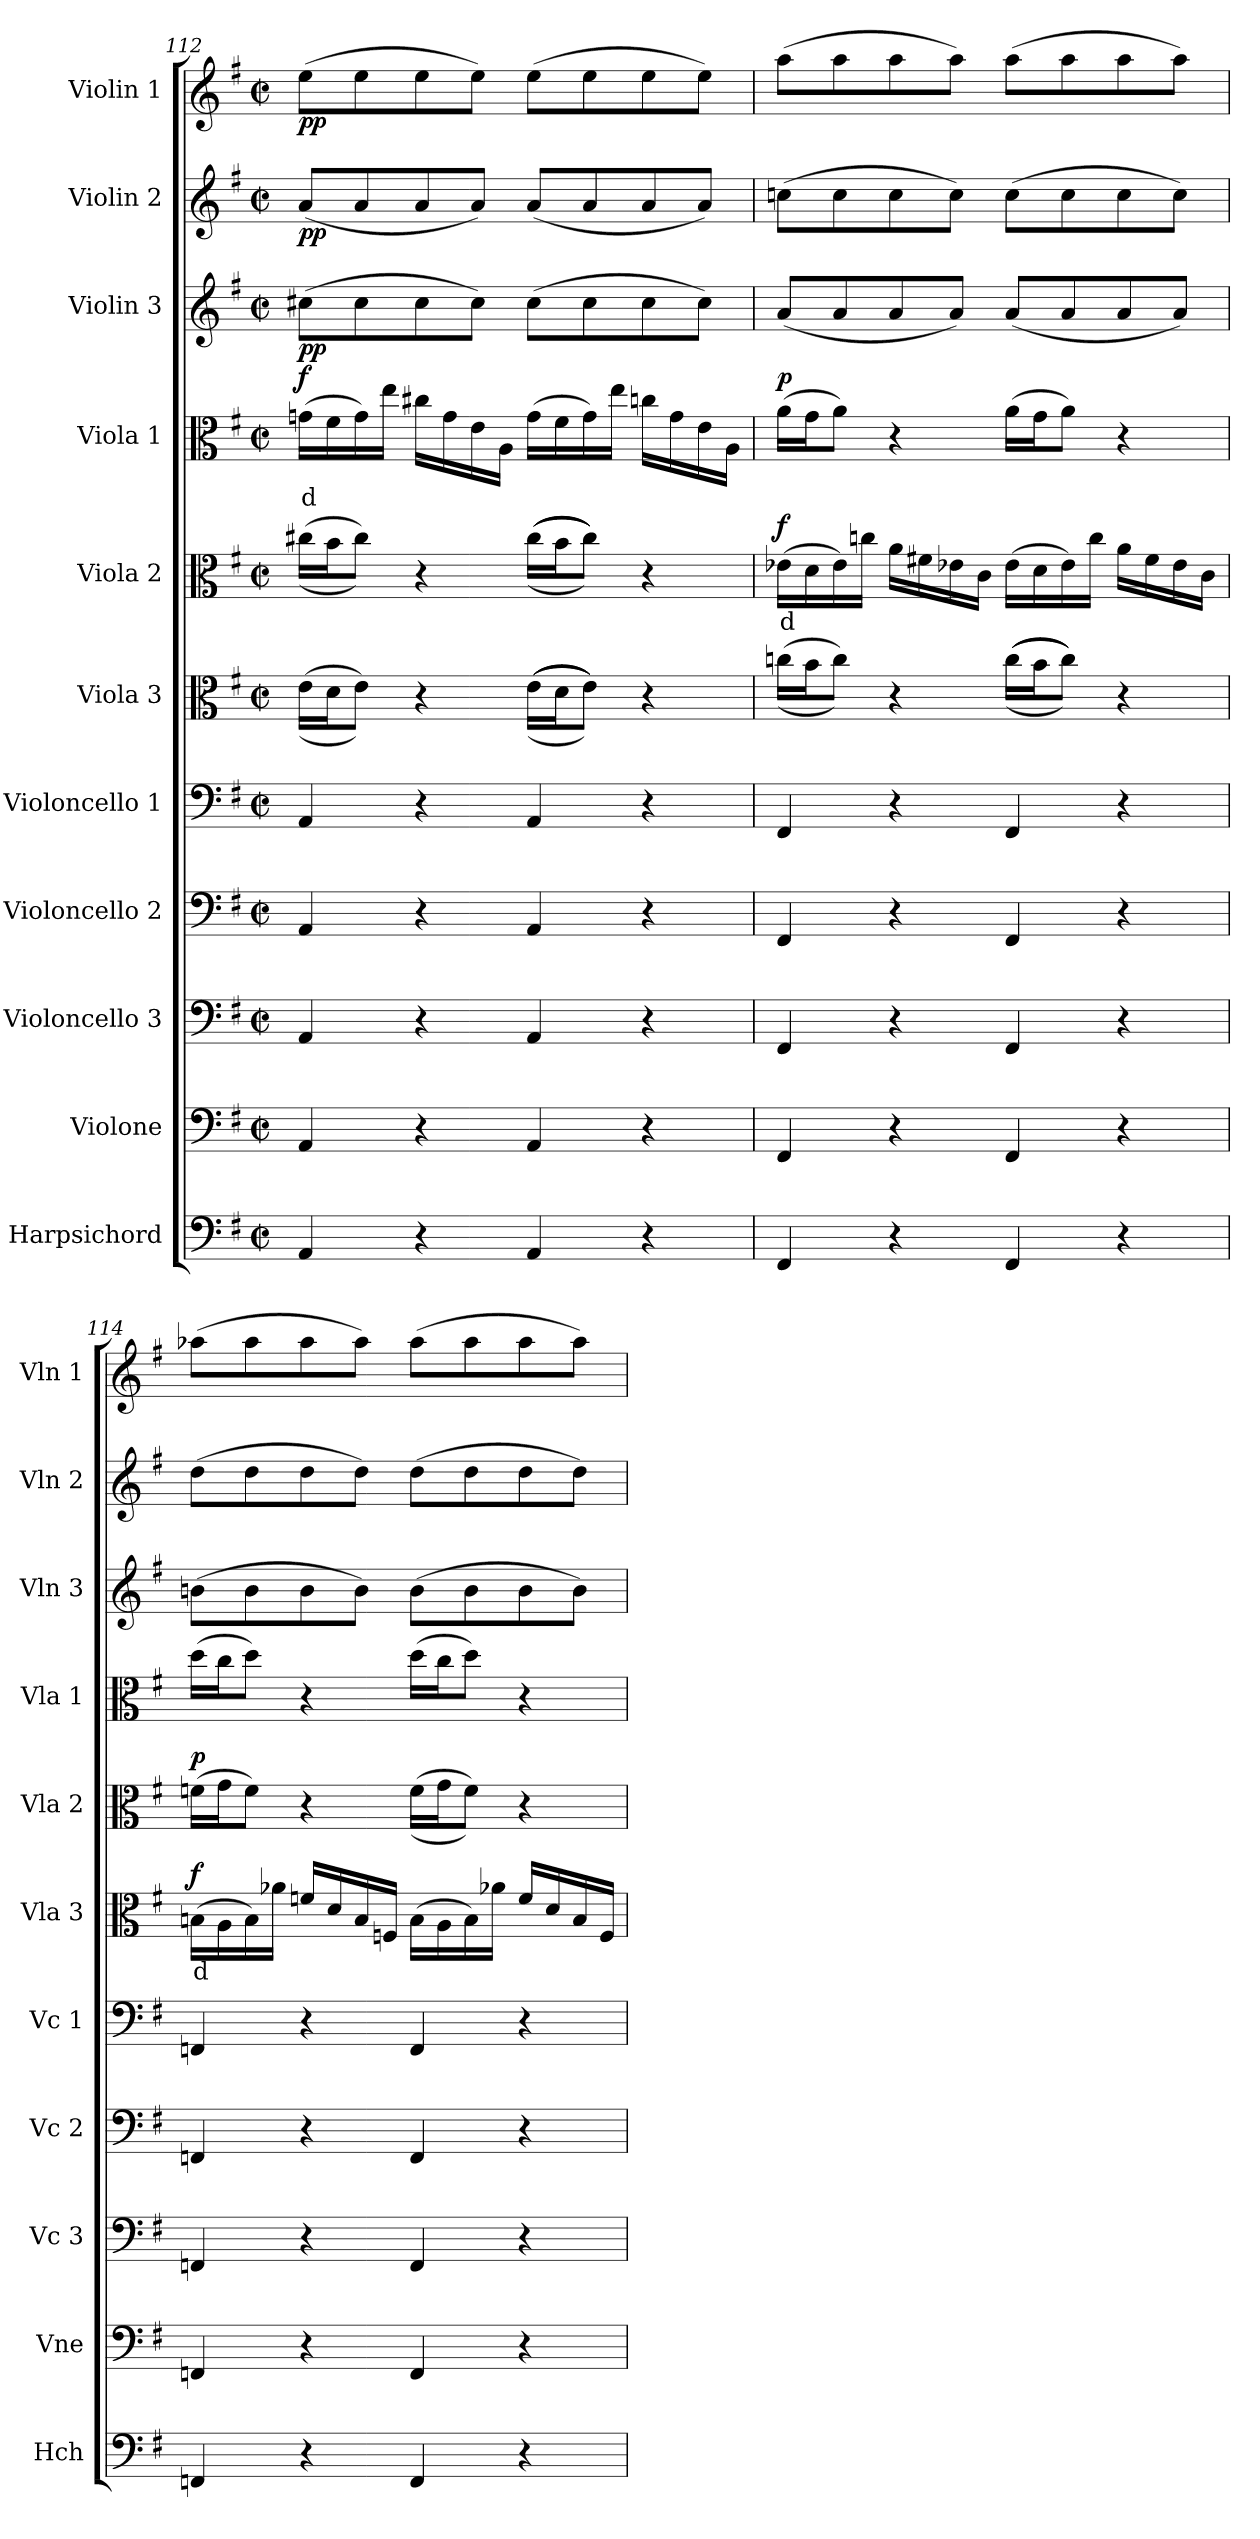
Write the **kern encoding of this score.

**kern	**kern	**kern	**kern	**kern	**kern	**text	**dynam	**kern	**text	**dynam	**kern	**text	**dynam	**kern	**dynam	**kern	**dynam	**kern	**dynam
*part11	*part10	*part9	*part8	*part7	*part6	*part6	*part6	*part5	*part5	*part5	*part4	*part4	*part4	*part3	*part3	*part2	*part2	*part1	*part1
*staff11	*staff10	*staff9	*staff8	*staff7	*staff6	*staff6	*staff6	*staff5	*staff5	*staff5	*staff4	*staff4	*staff4	*staff3	*staff3	*staff2	*staff2	*staff1	*staff1
*I"Harpsichord	*I"Violone	*I"Violoncello 3	*I"Violoncello 2	*I"Violoncello 1	*I"Viola 3	*	*	*I"Viola 2	*	*	*I"Viola 1	*	*	*I"Violin 3	*	*I"Violin 2	*	*I"Violin 1	*
*I'Hch	*I'Vne	*I'Vc 3	*I'Vc 2	*I'Vc 1	*I'Vla 3	*	*	*I'Vla 2	*	*	*I'Vla 1	*	*	*I'Vln 3	*	*I'Vln 2	*	*I'Vln 1	*
!!LO:PB:g=z
*clefF4	*clefF4	*clefF4	*clefF4	*clefF4	*clefC3	*	*	*clefC3	*	*	*clefC3	*	*	*clefG2	*	*clefG2	*	*clefG2	*
*	*ITrd7c12	*	*	*	*	*	*	*	*	*	*	*	*	*	*	*	*	*	*
*k[f#]	*k[f#]	*k[f#]	*k[f#]	*k[f#]	*k[f#]	*	*	*k[f#]	*	*	*k[f#]	*	*	*k[f#]	*	*k[f#]	*	*k[f#]	*
*M4/4	*M4/4	*M4/4	*M4/4	*M4/4	*M4/4	*	*	*M4/4	*	*	*M4/4	*	*	*M4/4	*	*M4/4	*	*M4/4	*
*met(c|)	*met(c|)	*met(c|)	*met(c|)	*met(c|)	*met(c|)	*	*	*met(c|)	*	*	*met(c|)	*	*	*met(c|)	*	*met(c|)	*	*met(c|)	*
=112	=112	=112	=112	=112	=112	=112	=112	=112	=112	=112	=112	=112	=112	=112	=112	=112	=112	=112	=112
!	!	!	!	!	!	!	!	!	!	!	!	!LO:LY:b:color=#FF0000	!LO:DY:b	!	!LO:DY:b	!	!LO:DY:b	!	!LO:DY:b
4AA/	4AAA/	4AA/	4AA/	4AA/	((16e\LL	.	.	((16cc#X\LL	.	.	(16gn\LL	d	f	(8cc#X\L	pp	(8a/L	pp	(8ee\L	pp
.	.	.	.	.	16d\J	.	.	16b\J	.	.	16f#\	.	.	.	.	.	.	.	.
.	.	.	.	.	8e\J))	.	.	8cc#\J))	.	.	16g\)	.	.	8cc#\	.	8a/	.	8ee\	.
.	.	.	.	.	.	.	.	.	.	.	16ee\JJ	.	.	.	.	.	.	.	.
4r	4r	4r	4r	4r	4r	.	.	4r	.	.	16cc#X\LL	.	.	8cc#\	.	8a/	.	8ee\	.
.	.	.	.	.	.	.	.	.	.	.	16g\	.	.	.	.	.	.	.	.
.	.	.	.	.	.	.	.	.	.	.	16e\	.	.	8cc#\J)	.	8a/J)	.	8ee\J)	.
.	.	.	.	.	.	.	.	.	.	.	16A\JJ	.	.	.	.	.	.	.	.
4AA/	4AAA/	4AA/	4AA/	4AA/	((((16e\LL	.	.	((((16cc#\LL	.	.	(16g\LL	.	.	(8cc#\L	.	(8a/L	.	(8ee\L	.
.	.	.	.	.	16d\J	.	.	16b\J	.	.	16f#\	.	.	.	.	.	.	.	.
.	.	.	.	.	8e\J))))	.	.	8cc#\J))))	.	.	16g\)	.	.	8cc#\	.	8a/	.	8ee\	.
.	.	.	.	.	.	.	.	.	.	.	16ee\JJ	.	.	.	.	.	.	.	.
4r	4r	4r	4r	4r	4r	.	.	4r	.	.	16ccn\LL	.	.	8cc#\	.	8a/	.	8ee\	.
.	.	.	.	.	.	.	.	.	.	.	16g\	.	.	.	.	.	.	.	.
.	.	.	.	.	.	.	.	.	.	.	16e\	.	.	8cc#\J)	.	8a/J)	.	8ee\J)	.
.	.	.	.	.	.	.	.	.	.	.	16A\JJ	.	.	.	.	.	.	.	.
=113	=113	=113	=113	=113	=113	=113	=113	=113	=113	=113	=113	=113	=113	=113	=113	=113	=113	=113	=113
!	!	!	!	!	!	!	!	!	!LO:LY:b:color=#FF0000	!LO:DY:b	!	!	!LO:DY:b	!	!	!	!	!	!
4FF#/	4FFF#/	4FF#/	4FF#/	4FF#/	((16ccn\LL	.	.	(16e-X\LL	d	f	(16a\LL	.	p	(8a/L	.	(8ccn\L	.	(8aa\L	.
.	.	.	.	.	16b\J	.	.	16d\	.	.	16g\J	.	.	.	.	.	.	.	.
.	.	.	.	.	8cc\J))	.	.	16e-\)	.	.	8a\J)	.	.	8a/	.	8cc\	.	8aa\	.
.	.	.	.	.	.	.	.	16ccn\JJ	.	.	.	.	.	.	.	.	.	.	.
4r	4r	4r	4r	4r	4r	.	.	16a\LL	.	.	4r	.	.	8a/	.	8cc\	.	8aa\	.
.	.	.	.	.	.	.	.	16f#X\	.	.	.	.	.	.	.	.	.	.	.
.	.	.	.	.	.	.	.	16e-X\	.	.	.	.	.	8a/J)	.	8cc\J)	.	8aa\J)	.
.	.	.	.	.	.	.	.	16c\JJ	.	.	.	.	.	.	.	.	.	.	.
4FF#/	4FFF#/	4FF#/	4FF#/	4FF#/	((((16cc\LL	.	.	(16e-\LL	.	.	(16a\LL	.	.	(8a/L	.	(8cc\L	.	(8aa\L	.
.	.	.	.	.	16b\J	.	.	16d\	.	.	16g\J	.	.	.	.	.	.	.	.
.	.	.	.	.	8cc\J))))	.	.	16e-\)	.	.	8a\J)	.	.	8a/	.	8cc\	.	8aa\	.
.	.	.	.	.	.	.	.	16cc\JJ	.	.	.	.	.	.	.	.	.	.	.
4r	4r	4r	4r	4r	4r	.	.	16a\LL	.	.	4r	.	.	8a/	.	8cc\	.	8aa\	.
.	.	.	.	.	.	.	.	16f#\	.	.	.	.	.	.	.	.	.	.	.
.	.	.	.	.	.	.	.	16e-\	.	.	.	.	.	8a/J)	.	8cc\J)	.	8aa\J)	.
.	.	.	.	.	.	.	.	16c\JJ	.	.	.	.	.	.	.	.	.	.	.
=114	=114	=114	=114	=114	=114	=114	=114	=114	=114	=114	=114	=114	=114	=114	=114	=114	=114	=114	=114
!	!	!	!	!	!	!LO:LY:b:color=#FF0000	!LO:DY:b	!	!	!LO:DY:b	!	!	!	!	!	!	!	!	!
4FFn/	4FFFn/	4FFn/	4FFn/	4FFn/	(16Bn\LL	d	f	(16fn\LL	.	p	(16dd\LL	.	.	(8bn\L	.	(8dd\L	.	(8aa-X\L	.
.	.	.	.	.	16A\	.	.	16g\J	.	.	16cc\J	.	.	.	.	.	.	.	.
.	.	.	.	.	16B\)	.	.	8f\J)	.	.	8dd\J)	.	.	8b\	.	8dd\	.	8aa-\	.
.	.	.	.	.	16a-X\JJ	.	.	.	.	.	.	.	.	.	.	.	.	.	.
4r	4r	4r	4r	4r	16fn/LL	.	.	4r	.	.	4r	.	.	8b\	.	8dd\	.	8aa-\	.
.	.	.	.	.	16d/	.	.	.	.	.	.	.	.	.	.	.	.	.	.
.	.	.	.	.	16B/	.	.	.	.	.	.	.	.	8b\J)	.	8dd\J)	.	8aa-\J)	.
.	.	.	.	.	16Fn/JJ	.	.	.	.	.	.	.	.	.	.	.	.	.	.
4FF/	4FFF/	4FF/	4FF/	4FF/	(16B\LL	.	.	((16f\LL	.	.	(16dd\LL	.	.	(8b\L	.	(8dd\L	.	(8aa-\L	.
.	.	.	.	.	16A\	.	.	16g\J	.	.	16cc\J	.	.	.	.	.	.	.	.
.	.	.	.	.	16B\)	.	.	8f\J))	.	.	8dd\J)	.	.	8b\	.	8dd\	.	8aa-\	.
.	.	.	.	.	16a-X\JJ	.	.	.	.	.	.	.	.	.	.	.	.	.	.
4r	4r	4r	4r	4r	16f/LL	.	.	4r	.	.	4r	.	.	8b\	.	8dd\	.	8aa-\	.
.	.	.	.	.	16d/	.	.	.	.	.	.	.	.	.	.	.	.	.	.
.	.	.	.	.	16B/	.	.	.	.	.	.	.	.	8b\J)	.	8dd\J)	.	8aa-\J)	.
.	.	.	.	.	16F/JJ	.	.	.	.	.	.	.	.	.	.	.	.	.	.
=	=	=	=	=	=	=	=	=	=	=	=	=	=	=	=	=	=	=	=
*-	*-	*-	*-	*-	*-	*-	*-	*-	*-	*-	*-	*-	*-	*-	*-	*-	*-	*-	*-
